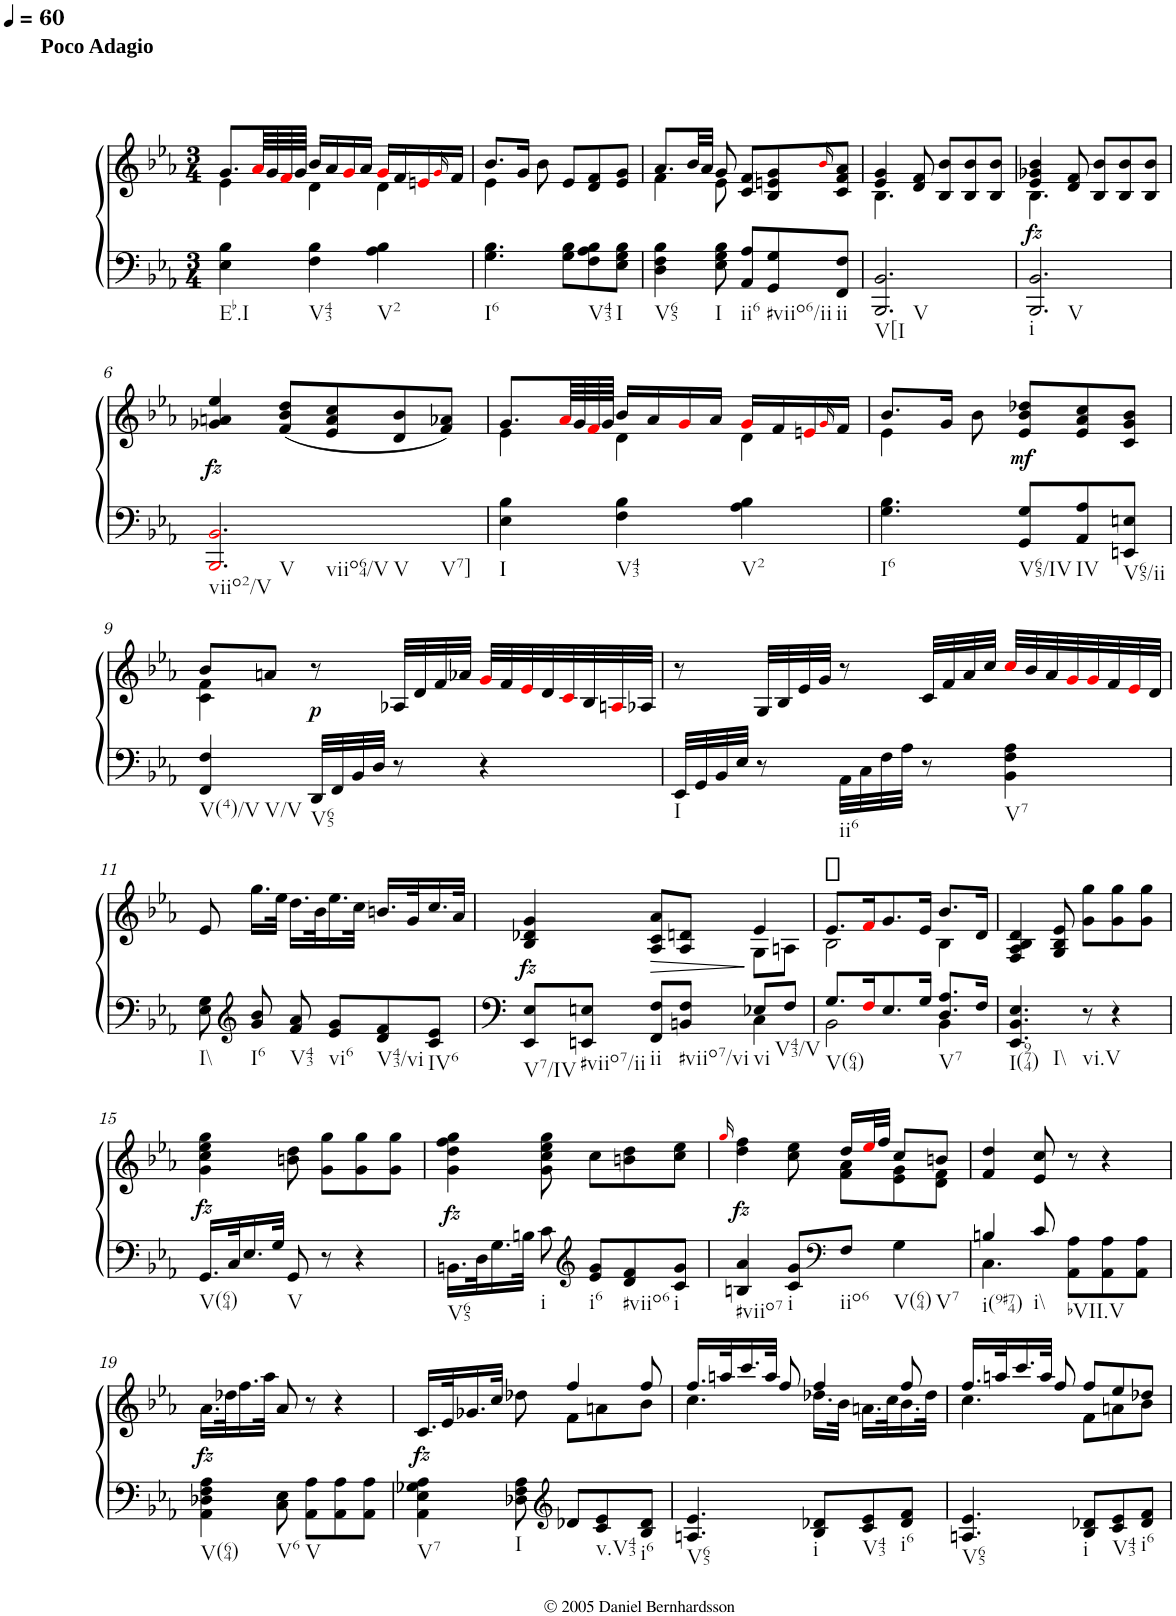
**kern	**kern	**dynam
*part1	*part1	*part1
*staff2	*staff1	*staff1/2
*I"Piano	*	*
*I'Pno.	*	*
*clefF4	*clefG2	*
*k[b-e-a-]	*k[b-e-a-]	*
*E-:	*E-:	*
*M3/4	*M3/4	*
*MM60	*MM60	*
=1	=1	=1
*	*^	*
!	!LO:TX:a:B:t=Poco Adagio	!	!
!LO:TX:b:t=Eb.I	!	!	!
4E-\ 4B-\	8.g/L	4e-\	.
.	64a-i/LLL	.	.
.	64g/	.	.
.	64fi/	.	.
.	64g/JJJJ	.	.
!LO:TX:b:t=V43	!	!	!
4F\ 4B-\	16b-/LL	4d\	.
.	16a-/	.	.
.	16gi/	.	.
.	16a-/JJ	.	.
!LO:TX:b:t=V2	!	!	!
4A-\ 4B-\	16gi/LL	4d\	.
.	16f/	.	.
.	16eni/	.	.
.	16qgi/	.	.
.	16f/JJ	.	.
=2	=2	=2	=2
!LO:TX:b:t=I6	!	!	!
4.G\ 4.B-\	8.b-/L	4e-\	.
.	16g/Jk	.	.
.	8b-\	4ryy	.
8G\ 8B-\L	8e-/L	.	.
!LO:TX:b:t=V43	!	!	!
8F\ 8A-\ 8B-\	8d/ 8f/	4ryy	.
!LO:TX:b:t=I	!	!	!
8E-\ 8G\ 8B-\J	8e-/ 8g/J	.	.
=3	=3	=3	=3
!LO:TX:b:t=V65	!	!	!
4D\ 4F\ 4B-\	8.a-/L	4f\	.
.	32b-/LL	.	.
.	32a-/JJJ	.	.
!LO:TX:b:t=I	!	!	!
8E-\ 8G\ 8B-\	8g/	8e-\	.
!LO:TX:b:t=ii6	!	!	!
8AA-/ 8A-/L	8c/ 8f/L	8ryy	.
!LO:TX:b:t=#viio6/ii	!	!	!
8GG/ 8G/	8B-/ 8en/ 8g/	4ryy	.
.	16qb-i/	.	.
!LO:TX:b:t=ii	!	!	!
8FF/ 8F/J	8c/ 8f/ 8a-/J	.	.
=4	=4	=4	=4
!LO:TX:b:t=V[I	!	!	!
!LO:TX:b:t=V	!	!	!
2.BBB-/ 2.BB-/	4e-/ 4g/	4.B-\	.
.	8d/ 8f/	.	.
.	8B-/ 8b-/L	8ryy	.
.	8B-/ 8b-/	4ryy	.
.	8B-/ 8b-/J	.	.
=5	=5	=5	=5
!LO:TX:b:t=i	!	!	!
!LO:TX:b:t=V	!	!	!
!	!	!	!LO:DY:b
2.BBB-/ 2.BB-/	4e-/ 4g-X/ 4b-/	4.B-\	fz
.	8d/ 8f/	.	.
.	8B-/ 8b-/L	8ryy	.
.	8B-/ 8b-/	4ryy	.
.	8B-/ 8b-/J	.	.
*	*v	*v	*
!!LO:LB:g=z
=6	=6	=6
!LO:TX:b:t=viio2/V	!	!
!LO:TX:b:t=V	!	!
!LO:TX:b:t=viio64/V	!	!
!LO:TX:b:t=V	!	!
!LO:TX:b:t=V7]	!	!
!	!	!LO:DY:b
2.BBB-i/ 2.BB-i/	4g-X/ 4an/ 4ee-/	fz
.	(8f/ 8b-/ 8dd/L	.
.	8e-/ 8a/ 8cc/	.
.	8d/ 8b-/	.
.	8f/ 8a-X/J)	.
=7	=7	=7
*	*^	*
!LO:TX:b:t=I	!	!	!
4E-\ 4B-\	8.g/L	4e-\	.
.	64a-i/LLL	.	.
.	64g/	.	.
.	64fi/	.	.
.	64g/JJJJ	.	.
!LO:TX:b:t=V43	!	!	!
4F\ 4B-\	16b-/LL	4d\	.
.	16a-/	.	.
.	16gi/	.	.
.	16a-/JJ	.	.
!LO:TX:b:t=V2	!	!	!
4A-\ 4B-\	16gi/LL	4d\	.
.	16f/	.	.
.	16eni/	.	.
.	16qgi/	.	.
.	16f/JJ	.	.
=8	=8	=8	=8
!LO:TX:b:t=I6	!	!	!
4.G\ 4.B-\	8.b-/L	4e-\	.
.	16g/Jk	.	.
.	8b-\	4ryy	.
!LO:TX:b:t=V65/IV	!	!	!
!	!	!	!LO:DY:b
8GG/ 8G/L	8e-/ 8b-/ 8dd-X/L	.	mf
!LO:TX:b:t=IV	!	!	!
8AA-/ 8A-/	8e-/ 8a-/ 8cc/	4ryy	.
!LO:TX:b:t=V65/ii	!	!	!
8EEn/ 8En/J	8c/ 8g/ 8b-/J	.	.
!!LO:LB:g=z	!!
=9	=9	=9	=9
!LO:TX:b:t=V(4)/V	!	!	!
!LO:TX:b:t=V/V	!	!	!
4FF/ 4F/	8b-/L	4c\ 4f\	.
.	8an/J	.	.
!LO:TX:b:t=V65	!	!	!
!	!	!	!LO:DY:b
32DD/LLL	8r	4ryy	p
32FF/	.	.	.
32BB-/	.	.	.
32D/JJJ	.	.	.
8r	32A-X/LLL	.	.
.	32d/	.	.
.	32f/	.	.
.	32a-X/JJJ	.	.
4r	32gi/LLL	4ryy	.
.	32f/	.	.
.	32e-i/	.	.
.	32d/	.	.
.	32ci/	.	.
.	32B-/	.	.
.	32Ani/	.	.
.	32A-X/JJJ	.	.
*	*v	*v	*
=10	=10	=10
!LO:TX:b:t=I	!	!
32EE-/LLL	8r	.
32GG/	.	.
32BB-/	.	.
32E-/JJJ	.	.
8r	32G/LLL	.
.	32B-/	.
.	32e-/	.
.	32g/JJJ	.
!LO:TX:b:t=ii6	!	!
32AA-\LLL	8r	.
32C\	.	.
32F\	.	.
32A-\JJJ	.	.
8r	32c/LLL	.
.	32f/	.
.	32a-/	.
.	32cc/JJJ	.
!LO:TX:b:t=V7	!	!
4BB-\ 4F\ 4A-\	32cci/LLL	.
.	32b-/	.
.	32a-/	.
.	32gi/	.
.	32gi/	.
.	32f/	.
.	32e-i/	.
.	32d/JJJ	.
!!LO:LB:g=z
=11	=11	=11
!LO:TX:b:t=I\\	!	!
8E-\ 8G\	8e-/	.
*clefG2	*	*
!LO:TX:b:t=I6	!	!
8g/ 8b-/	16.gg\LL	.
.	32ee-\JJk	.
!LO:TX:b:t=V43	!	!
8f/ 8a-/	16.dd\LL	.
.	32b-\K	.
!LO:TX:b:t=vi6	!	!
8e-/ 8g/L	16.ee-\	.
.	32cc\JJk	.
!LO:TX:b:t=V43/vi	!	!
8d/ 8f/	16.bn/LL	.
.	32g/K	.
!LO:TX:b:t=IV6	!	!
8c/ 8e-/J	16.cc/	.
.	32a-/JJk	.
=12	=12	=12
*^	*^	*
!LO:TX:b:t=V7/IV	!	!	!	!
!	!	!	!	!LO:DY:b
8EE-/ 8E-/L	2ryy	4B-/ 4d-X/ 4g/	2ryy	fz
!LO:TX:b:t=#viio7/ii	!	!	!	!
8EEn/ 8En/J	.	.	.	.
!LO:TX:b:t=ii	!	!	!	!
!	!	!	!	!LO:HP:b
8FF/ 8F/L	.	8A-/ 8c/ 8a-/L	.	>
!LO:TX:b:t=#viio7/vi	!	!	!	!
8BBn/ 8F/J	.	8A-/ 8dn/J	.	.
!LO:TX:b:t=vi	!	!	!	!
8E-X/L	4C\	4e-/	8G\L	]
!LO:TX:b:t=V43/V	!	!	!	!
8F/J	.	.	8An\J	.
=13	=13	=13	=13	=13
!LO:TX:b:t=V(64)	!	!	!	!
8.G/L	2BB-\	8.e-/L	2B-\	.
16Fi/K	.	16fi/K	.	.
8.E-/	.	8.g/	.	.
16G/Jk	.	16e-/Jk	.	.
!LO:TX:b:t=V7	!	!	!	!
8.D/ 8.A-/L	4BB-\	8.b-/L	4B-\	.
16F/Jk	.	16d/Jk	.	.
*v	*v	*	*	*
*	*v	*v	*
=14	=14	=14
!LO:TX:b:t=I(974)	!	!
!LO:TX:b:t=I\\	!	!
4.EE-/ 4.BB-/ 4.E-/	4F/ 4A-/ 4B-/ 4d/	.
.	8G/ 8B-/ 8e-/	.
!LO:TX:b:t=vi.V	!	!
8r	8g\ 8gg\L	.
4r	8g\ 8gg\	.
.	8g\ 8gg\J	.
!!LO:LB:g=z
=15	=15	=15
!LO:TX:b:t=V(64)	!	!
!	!	!LO:DY:b
16.GG/LL	4g\ 4cc\ 4ee-\ 4gg\	fz
32C/K	.	.
16.E-/	.	.
32G/JJk	.	.
!LO:TX:b:t=V	!	!
8GG/	8bn\ 8dd\	.
8r	8g\ 8gg\L	.
4r	8g\ 8gg\	.
.	8g\ 8gg\J	.
=16	=16	=16
!LO:TX:b:t=V65	!	!
!	!	!LO:DY:b
16.BBn\LL	4g\ 4dd\ 4ff\ 4gg\	fz
32D\K	.	.
16.G\	.	.
32Bn\JJk	.	.
!LO:TX:b:t=i	!	!
8c\	8g\ 8cc\ 8ee-\ 8gg\	.
*clefG2	*	*
!LO:TX:b:t=i6	!	!
8e-/ 8g/L	8cc\L	.
!LO:TX:b:t=#viio6	!	!
8d/ 8f/	8bn\ 8dd\	.
!LO:TX:b:t=i	!	!
8c/ 8g/J	8cc\ 8ee-\J	.
=17	=17	=17
.	16qggi/	.
*	*^	*
!LO:TX:b:t=#viio7	!	!	!
!	!	!	!LO:DY:b
4Bn/ 4a-/	4dd\ 4ff\	4ryy	fz
!LO:TX:b:t=i	!	!	!
8c/ 8g/L	8cc\ 8ee-\	8ryy	.
*clefF4	*	*	*
!LO:TX:b:t=iio6	!	!	!
8F/J	16dd/LL	8f\ 8a-\L	.
.	32ee-i/L	.	.
.	32ff/JJJ	.	.
!LO:TX:b:t=V(64)	!	!	!
!LO:TX:b:t=V7	!	!	!
4G\	8cc/L	8e-\ 8g\	.
.	8bn/J	8d\ 8f\J	.
=18	=18	=18	=18
*^	*	*	*
!LO:TX:b:t=i(9#74)	!	!	!	!
*	*	*v	*v	*
4Bn/	4.C\	4f/ 4dd/	.
!LO:TX:b:t=i\\	!	!	!
8c/	.	8e-/ 8cc/	.
!LO:TX:b:t=bVII.V	!	!	!
8AA-\ 8A-\L	8ryy	8r	.
8AA-\ 8A-\	4ryy	4r	.
8AA-\ 8A-\J	.	.	.
*v	*v	*	*
!!LO:LB:g=z
=19	=19	=19
!LO:TX:b:t=V(64)	!	!
!	!	!LO:DY:b
4AA-\ 4D-X\ 4F\ 4A-\	16.a-\LL	fz
.	32dd-X\K	.
.	16.ff\	.
.	32aa-\JJk	.
!LO:TX:b:t=V6	!	!
8C\ 8E-\	8a-/	.
!LO:TX:b:t=V	!	!
8AA-\ 8A-\L	8r	.
8AA-\ 8A-\	4r	.
8AA-\ 8A-\J	.	.
=20	=20	=20
*	*^	*
!LO:TX:b:t=V7	!	!	!
!	!	!	!LO:DY:b
4AA-\ 4E-\ 4G-X\ 4A-\	16.c/LL	4ryy	fz
.	32e-/K	.	.
.	16.g-X/	.	.
.	32cc/JJk	.	.
!LO:TX:b:t=I	!	!	!
8D-X\ 8F\ 8A-\	8dd-X\	8ryy	.
*clefG2	*	*	*
8d-X/L	4ff/	8f\L	.
!LO:TX:b:t=v.V43	!	!	!
8c/ 8e-/	.	8an\	.
!LO:TX:b:t=i6	!	!	!
8B-/ 8d-/J	8ff/	8b-\J	.
=21	=21	=21	=21
!LO:TX:b:t=V65	!	!	!
4.An/ 4.e-/	16.ff/LL	4.cc\	.
.	32aan/K	.	.
.	16.ccc/	.	.
.	32aa/JJk	.	.
.	8ff/	.	.
!LO:TX:b:t=i	!	!	!
8B-/ 8d-X/L	4ff/	16.dd-X\LL	.
.	.	32b-\JJk	.
!LO:TX:b:t=V43	!	!	!
8c/ 8e-/	.	16.an\LL	.
.	.	32cc\K	.
!LO:TX:b:t=i6	!	!	!
8d-/ 8f/J	8ff/	16.b-\	.
.	.	32dd-\JJk	.
=22	=22	=22	=22
!LO:TX:b:t=V65	!	!	!
4.An/ 4.e-/	16.ff/LL	4.cc\	.
.	32aan/K	.	.
.	16.ccc/	.	.
.	32aa/JJk	.	.
.	8ff/	.	.
!LO:TX:b:t=i	!	!	!
8B-/ 8d-X/L	8ff/L	8f\L	.
!LO:TX:b:t=V43	!	!	!
8c/ 8e-/	8ee-/	8an\	.
!LO:TX:b:t=i6	!	!	!
8d-/ 8f/J	8dd-X/J	8b-\J	.
*	*v	*v	*
=	=	=
*-	*-	*-
